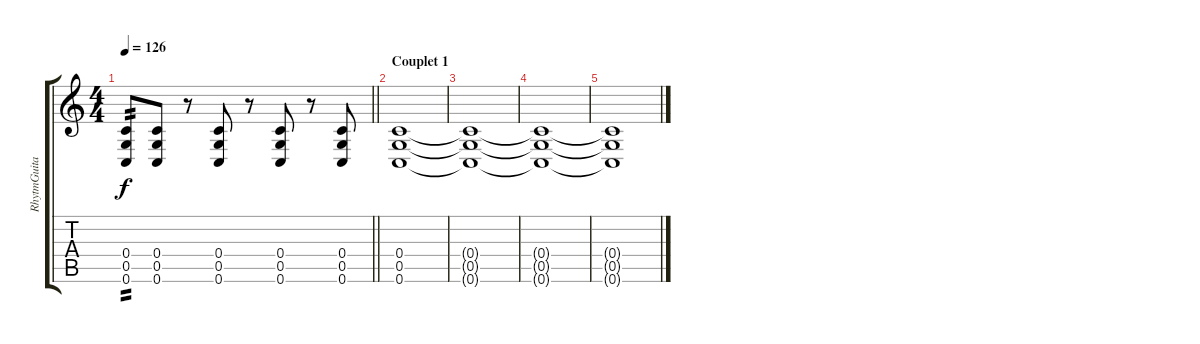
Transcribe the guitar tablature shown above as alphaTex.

\track ("RhytmGuitar" "RhytmGuita") {instrument overdrivenguitar}
\staff {score tabs}
\tuning (D4 A3 F3 C3 G2 C2) {hide}
\ts (4 4)
\tempo 126
\clef g2
\barLineRight lightlight
\ks c
(0.4 0.5 0.6).8{tp 2 dy f} (0.4 0.5 0.6).8 r.8 (0.4 0.5 0.6).8 r.8 (0.4 0.5 0.6).8 r.8 (0.4 0.5 0.6).8 |
\section ("" "Couplet 1")
(0.4 0.5 0.6).1{volume 0} |
(0.4{t} 0.5{t} 0.6{t}).1 |
(0.4{t} 0.5{t} 0.6{t}).1 |
(0.4{t} 0.5{t} 0.6{t}).1
